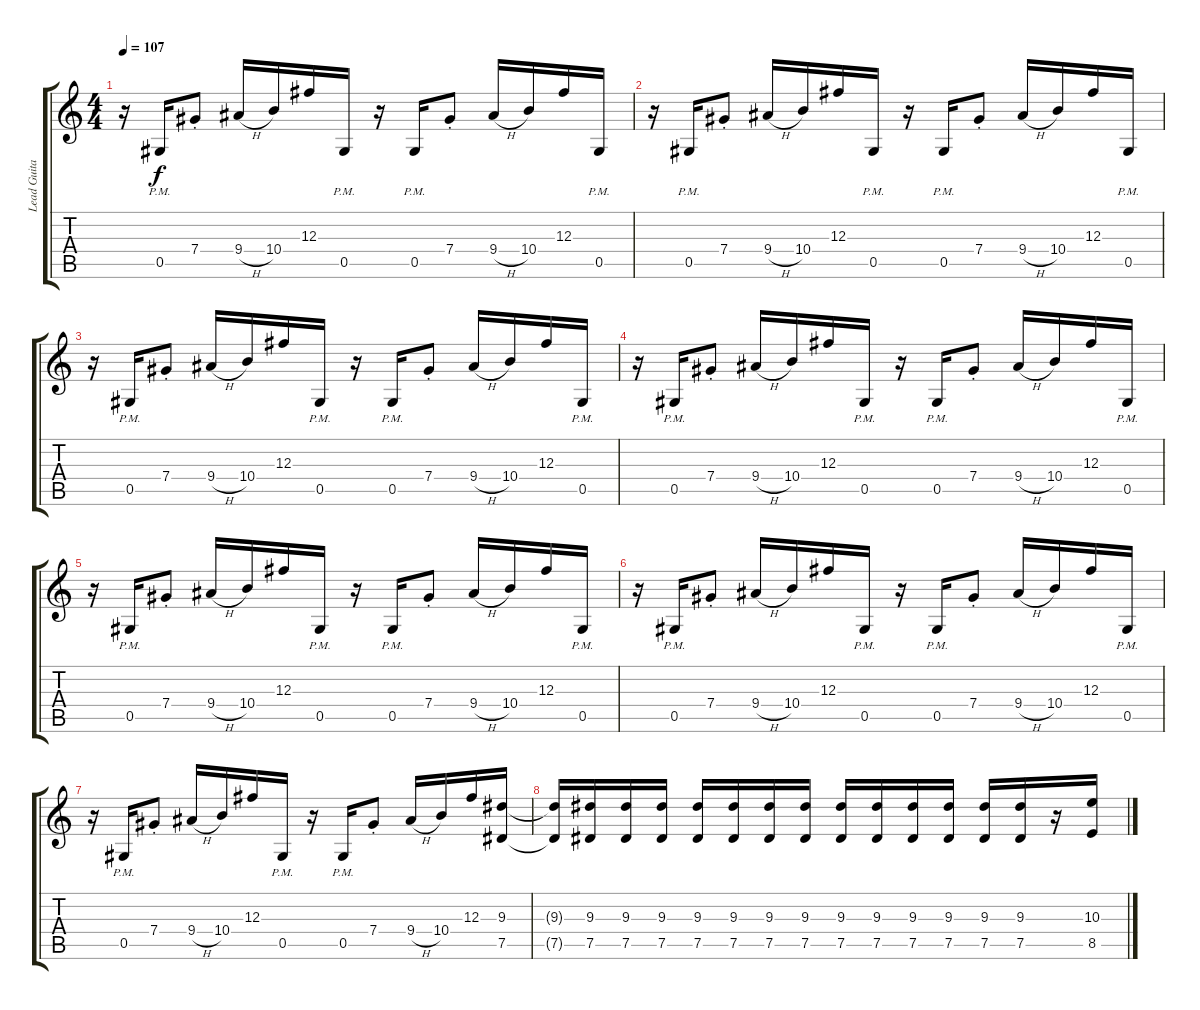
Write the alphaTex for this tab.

\track ("Lead Guitar   " "Lead Guita") {instrument overdrivenguitar}
\staff {score tabs}
\tuning (Eb4 Bb3 Gb3 Db3 Ab2 Eb2) {hide}
\ts (4 4)
\tempo 107
\clef g2
\ks c
r.16{dy f} 0.5{pm}.16 7.4{st}.8 9.4{h}.16 10.4.16 12.3.16 0.5{pm}.16 r.16 0.5{pm}.16 7.4{st}.8 9.4{h}.16 10.4.16 12.3.16 0.5{pm}.16 |
r.16 0.5{pm}.16 7.4{st}.8 9.4{h}.16 10.4.16 12.3.16 0.5{pm}.16 r.16 0.5{pm}.16 7.4{st}.8 9.4{h}.16 10.4.16 12.3.16 0.5{pm}.16 |
r.16 0.5{pm}.16 7.4{st}.8 9.4{h}.16 10.4.16 12.3.16 0.5{pm}.16 r.16 0.5{pm}.16 7.4{st}.8 9.4{h}.16 10.4.16 12.3.16 0.5{pm}.16 |
r.16 0.5{pm}.16 7.4{st}.8 9.4{h}.16 10.4.16 12.3.16 0.5{pm}.16 r.16 0.5{pm}.16 7.4{st}.8 9.4{h}.16 10.4.16 12.3.16 0.5{pm}.16 |
r.16 0.5{pm}.16 7.4{st}.8 9.4{h}.16 10.4.16 12.3.16 0.5{pm}.16 r.16 0.5{pm}.16 7.4{st}.8 9.4{h}.16 10.4.16 12.3.16 0.5{pm}.16 |
r.16 0.5{pm}.16 7.4{st}.8 9.4{h}.16 10.4.16 12.3.16 0.5{pm}.16 r.16 0.5{pm}.16 7.4{st}.8 9.4{h}.16 10.4.16 12.3.16 0.5{pm}.16 |
r.16 0.5{pm}.16 7.4{st}.8 9.4{h}.16 10.4.16 12.3.16 0.5{pm}.16 r.16 0.5{pm}.16 7.4{st}.8 9.4{h}.16 10.4.16 12.3.16 (9.3 7.5).16 |
(9.3{t} 7.5{t}).16 (9.3 7.5).16 (9.3 7.5).16 (9.3 7.5).16 (9.3 7.5).16 (9.3 7.5).16 (9.3 7.5).16 (9.3 7.5).16 (9.3 7.5).16 (9.3 7.5).16 (9.3 7.5).16 (9.3 7.5).16 (9.3 7.5).16 (9.3 7.5).16 r.16 (10.3 8.5).16
